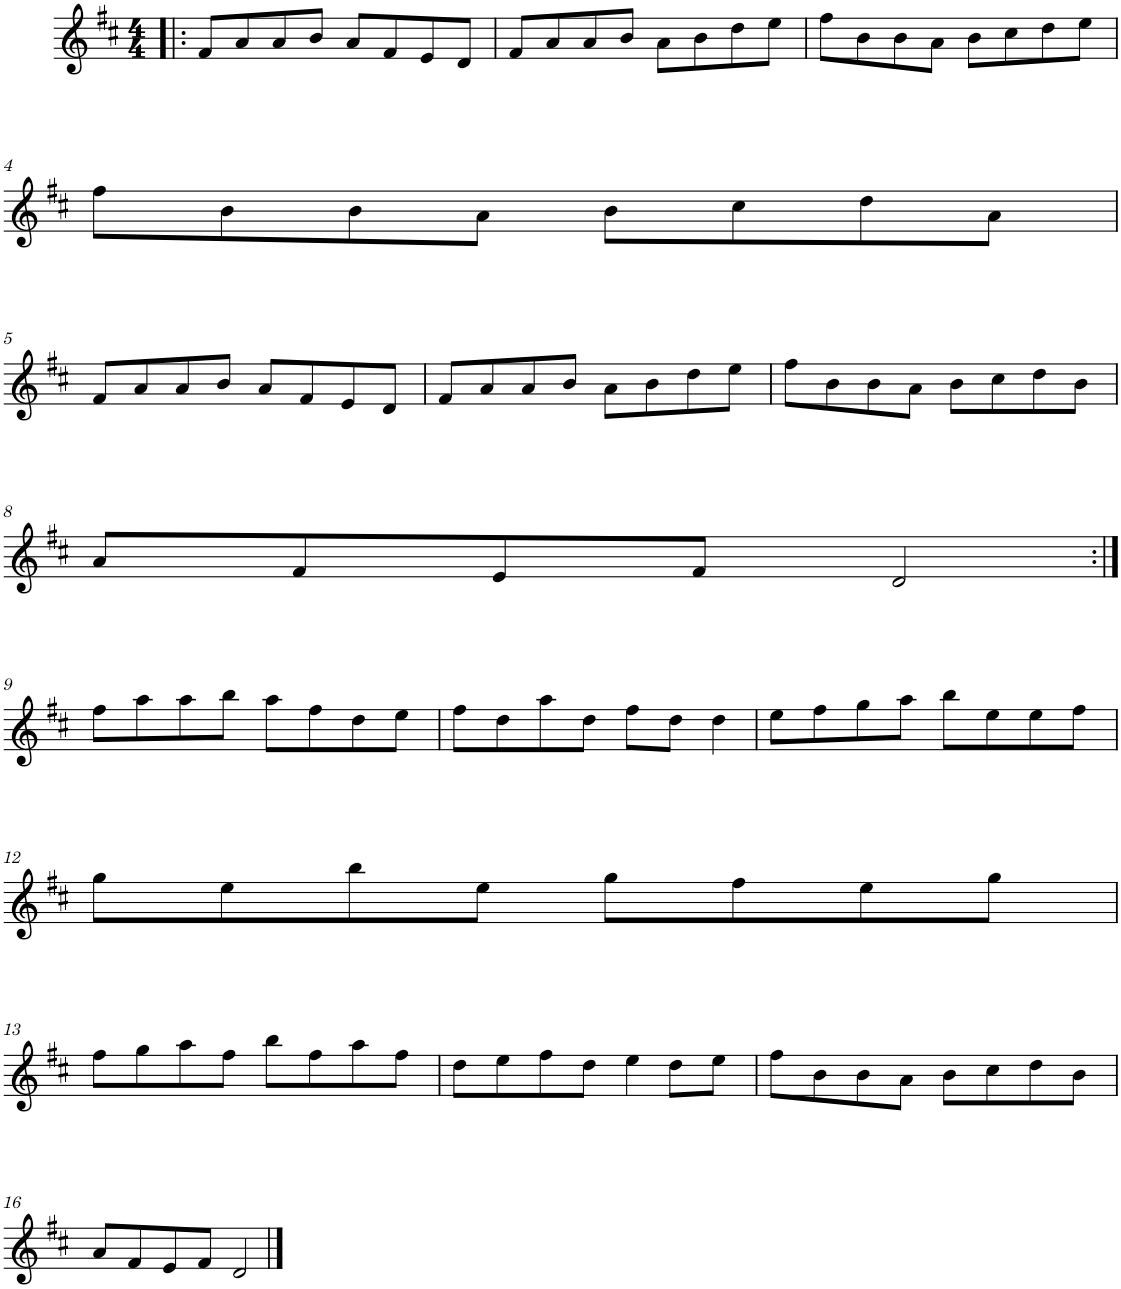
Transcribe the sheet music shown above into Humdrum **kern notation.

**kern
*part1
*staff1
*I"Voice
*I'V
*clefG2
*k[f#c#]
*M4/4
=1!|:
8f#/L
8a/
8a/
8b/J
8a/L
8f#/
8e/
8d/J
=2
8f#/L
8a/
8a/
8b/J
8a\L
8b\
8dd\
8ee\J
=3
8ff#\L
8b\
8b\
8a\J
8b\L
8cc#\
8dd\
8ee\J
!!LO:LB:g=z
=4
8ff#\L
8b\
8b\
8a\J
8b\L
8cc#\
8dd\
8a\J
!!LO:LB:g=z
=5
8f#/L
8a/
8a/
8b/J
8a/L
8f#/
8e/
8d/J
=6
8f#/L
8a/
8a/
8b/J
8a\L
8b\
8dd\
8ee\J
=7
8ff#\L
8b\
8b\
8a\J
8b\L
8cc#\
8dd\
8b\J
!!LO:LB:g=z
=8
8a/L
8f#/
8e/
8f#/J
2d/
!!LO:LB:g=z
=9:|!
8ff#\L
8aa\
8aa\
8bb\J
8aa\L
8ff#\
8dd\
8ee\J
=10
8ff#\L
8dd\
8aa\
8dd\J
8ff#\L
8dd\J
4dd\
=11
8ee\L
8ff#\
8gg\
8aa\J
8bb\L
8ee\
8ee\
8ff#\J
!!LO:LB:g=z
=12
8gg\L
8ee\
8bb\
8ee\J
8gg\L
8ff#\
8ee\
8gg\J
!!LO:LB:g=z
=13
8ff#\L
8gg\
8aa\
8ff#\J
8bb\L
8ff#\
8aa\
8ff#\J
=14
8dd\L
8ee\
8ff#\
8dd\J
4ee\
8dd\L
8ee\J
=15
8ff#\L
8b\
8b\
8a\J
8b\L
8cc#\
8dd\
8b\J
!!LO:LB:g=z
=16
8a/L
8f#/
8e/
8f#/J
2d/
==
*-
